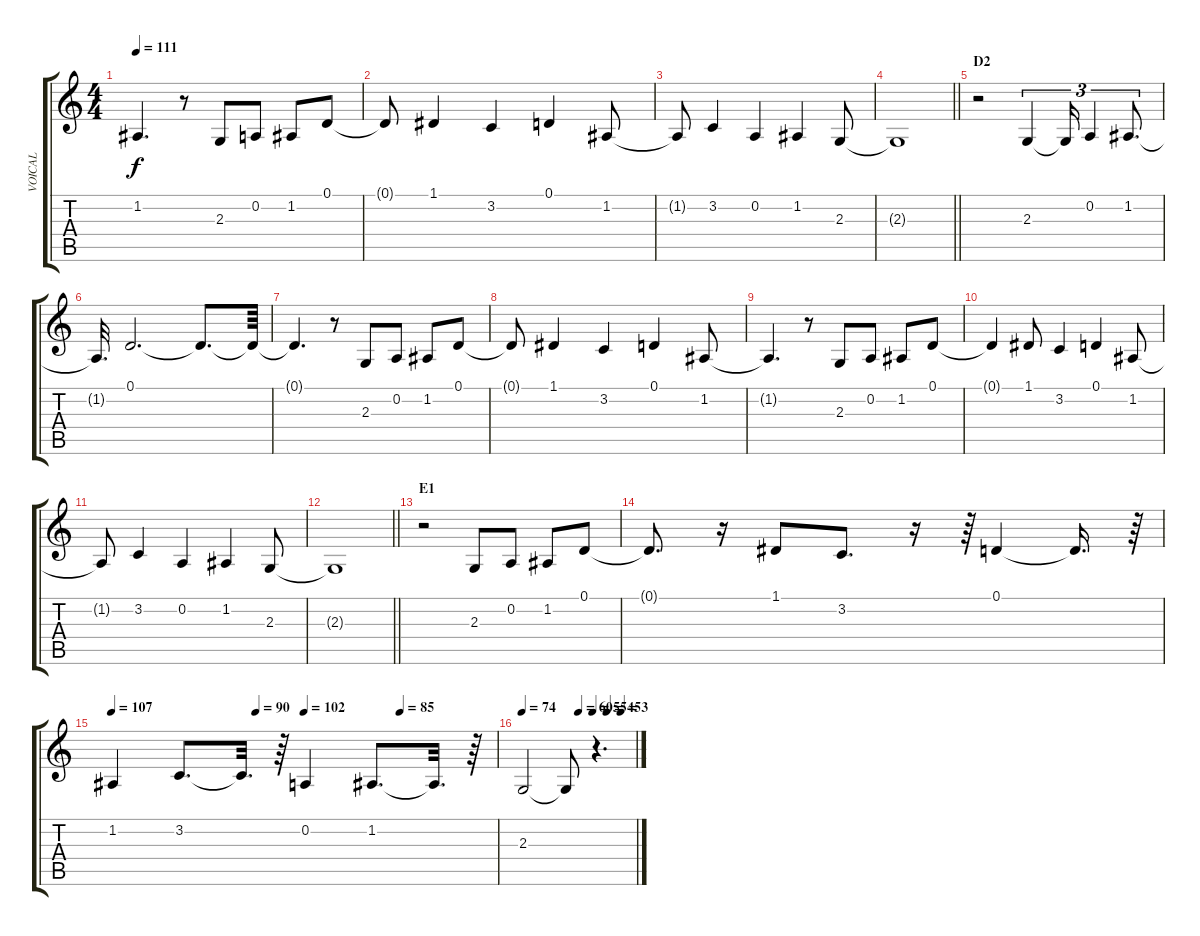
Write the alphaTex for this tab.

\track ("VOICAL" "VOICAL") {instrument voiceoohs}
\staff {score tabs}
\tuning (D4 A3 F3 C3 G2 D2) {hide}
\ts (4 4)
\tempo 111
\clef g2
\ks c
1.2{t}.4{d dy f} r.8 2.3.8 0.2.8 1.2.8 0.1.8 |
0.1{t}.8 1.1.4 3.2.4 0.1.4 1.2.8 |
1.2{t}.8 3.2.4 0.2.4 1.2.4 2.3.8 |
\barLineRight lightlight
2.3{t}.1 |
\section ("" "D2")
r.2 2.3.4{tu (3 2) volume 14} 2.3{t}.16{tu (3 2)} 0.2.4{tu (3 2)} 1.2.8{d tu (3 2)} |
1.2{t}.32{d} 0.1.2{d} 0.1{t}.8{d} 0.1{t}.64 |
0.1{t}.4{d} r.8 2.3.8 0.2.8 1.2.8 0.1.8 |
0.1{t}.8 1.1.4 3.2.4 0.1.4 1.2.8 |
1.2{t}.4{d} r.8 2.3.8 0.2.8 1.2.8 0.1.8 |
0.1{t}.4 1.1.8 3.2.4 0.1.4 1.2.8 |
1.2{t}.8 3.2.4 0.2.4 1.2.4 2.3.8 |
\barLineRight lightlight
2.3{t}.1 |
\section ("" "E1")
r.2 2.3.8{volume 15} 0.2.8 1.2.8 0.1.8 |
0.1{t}.8{d} r.16 1.1.8 3.2.8{d} r.16 r.64 0.1.4 0.1{t}.16{d} r.64 |
\tempo 107
\tempo (90 0.375)
\tempo (102 0.5)
\tempo (85 0.75)
1.2.4 3.2.8{d} 3.2{t}.32{d} r.64 0.2.4 1.2.8{d} 1.2{t}.32{d} r.64 |
\tempo 74
\tempo (60 0.5)
\tempo (55 0.625)
\tempo (45 0.75)
\tempo (3 0.875)
2.3.2 2.3{t}.8 r.4{d}
